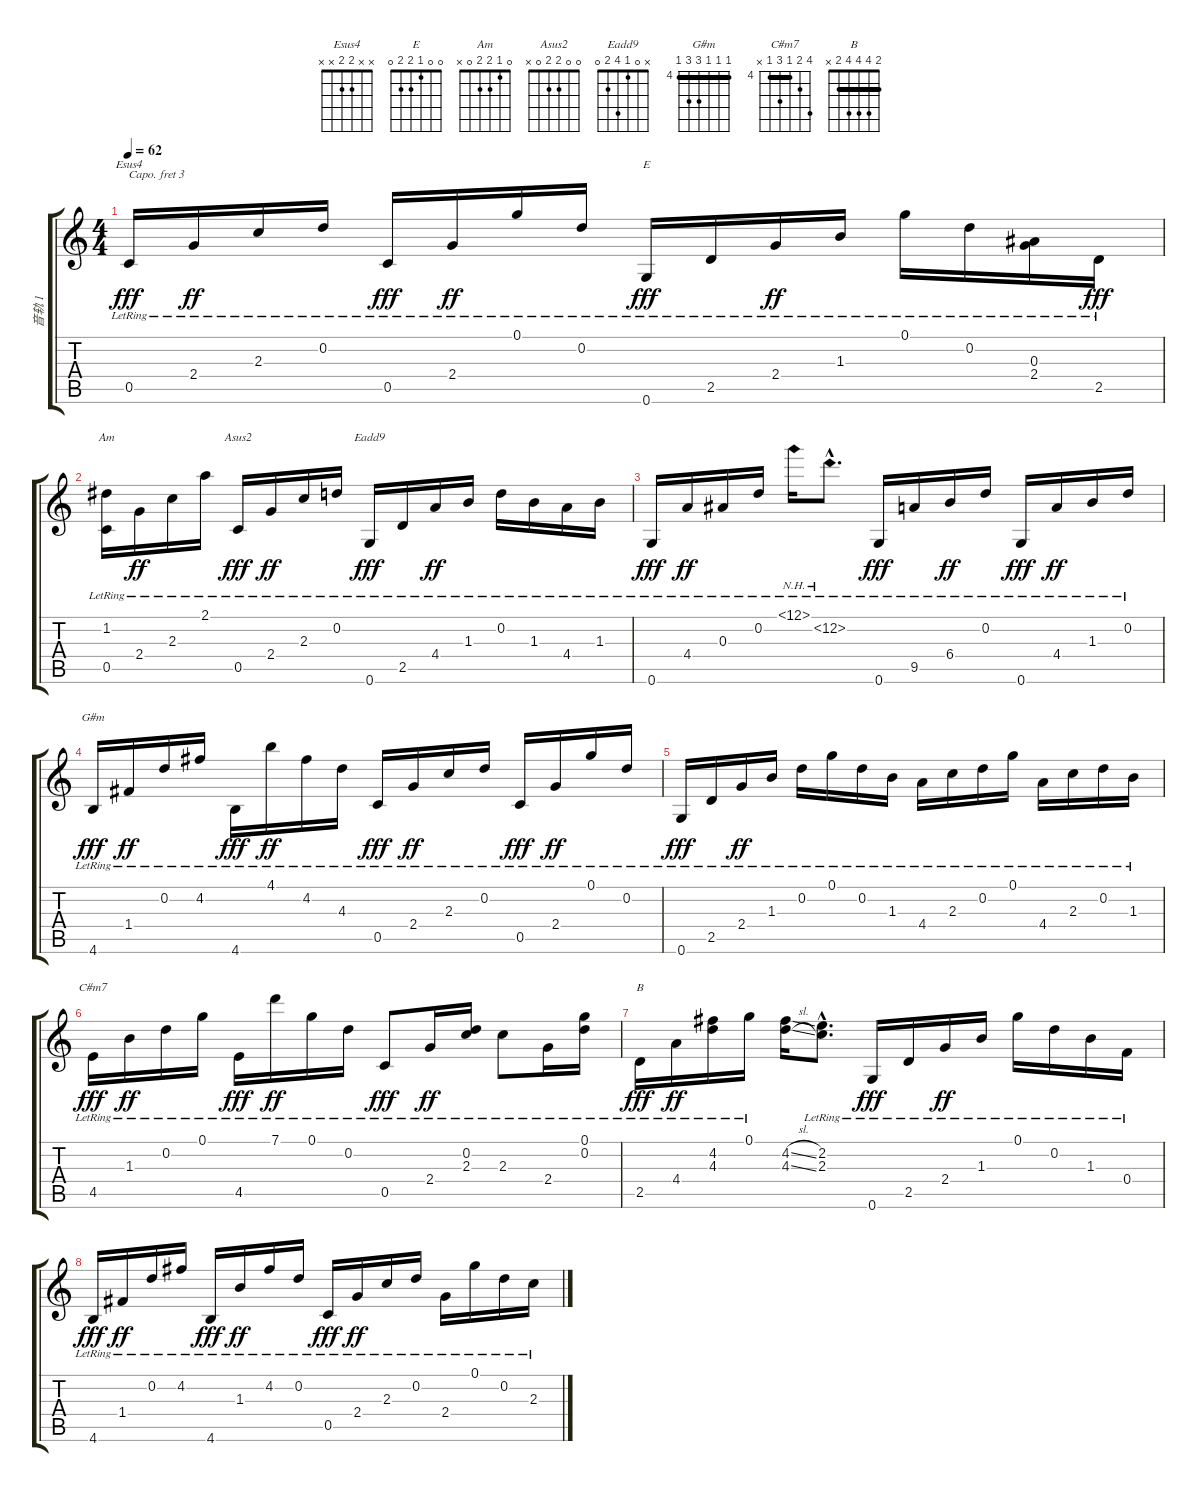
\track ("音轨 1" "音轨 1") {instrument acousticguitarnylon}
\staff {score tabs}
\capo 3
\tuning (E4 B3 G3 D3 A2 E2) {hide}
\chord ("Esus4" x x 2 2 x x)
\chord ("E" 0 0 1 2 2 0)
\chord ("Am" 0 1 2 2 0 x)
\chord ("Asus2" 0 0 2 2 0 x)
\chord ("Eadd9" x 0 1 4 2 0)
\chord ("G#m" 4 4 4 6 6 4) {firstfret 4 barre 4}
\chord ("C#m7" 7 5 4 6 4 x) {firstfret 4 barre 4}
\chord ("B" 2 4 4 4 2 x) {barre 2}
\ts (4 4)
\tempo 62
\clef g2
\ks c
0.5{lr}.16{ch "Esus4" dy fff} 2.4{lr}.16{dy ff} 2.3{lr}.16 0.2{lr}.16 0.5{lr}.16{dy fff} 2.4{lr}.16{dy ff} 0.1{lr}.16 0.2{lr}.16 0.6{lr}.16{ch "E" dy fff} 2.5{lr}.16 2.4{lr}.16{dy ff} 1.3{lr}.16 0.1{lr}.16 0.2{lr}.16 (0.3{lr} 2.4{lr}).16 2.5{lr}.16{dy fff} |
(1.2{lr} 0.5{lr}).16{ch "Am"} 2.4{lr}.16{dy ff} 2.3{lr}.16 2.1{lr}.16 0.5{lr}.16{ch "Asus2" dy fff} 2.4{lr}.16{dy ff} 2.3{lr}.16 0.2{lr}.16 0.6{lr}.16{ch "Eadd9" dy fff} 2.5{lr}.16 4.4{lr}.16{dy ff} 1.3{lr}.16 0.2{lr}.16 1.3{lr}.16 4.4{lr}.16 1.3{lr}.16 |
0.6{lr}.16{dy fff} 4.4{lr}.16{dy ff} 0.3{lr}.16 0.2{lr}.16 12.1{nh lr}.16 12.2{nh hac lr}.8{d} 0.6{lr}.16{dy fff} 9.5{lr}.16 6.4{lr}.16{dy ff} 0.2{lr}.16 0.6{lr}.16{dy fff} 4.4{lr}.16{dy ff} 1.3{lr}.16 0.2{lr}.16 |
4.6{lr}.16{ch "G#m" dy fff} 1.4{lr}.16{dy ff} 0.2{lr}.16 4.2{lr}.16 4.6{lr}.16{dy fff} 4.1{lr}.16{dy ff} 4.2{lr}.16 4.3{lr}.16 0.5{lr}.16{dy fff} 2.4{lr}.16{dy ff} 2.3{lr}.16 0.2{lr}.16 0.5{lr}.16{dy fff} 2.4{lr}.16{dy ff} 0.1{lr}.16 0.2{lr}.16 |
0.6{lr}.16{dy fff} 2.5{lr}.16 2.4{lr}.16{dy ff} 1.3{lr}.16 0.2{lr}.16 0.1{lr}.16 0.2{lr}.16 1.3{lr}.16 4.4{lr}.16 2.3{lr}.16 0.2{lr}.16 0.1{lr}.16 4.4{lr}.16 2.3{lr}.16 0.2{lr}.16 1.3{lr}.16 |
4.5{lr}.16{ch "C#m7" dy fff} 1.3{lr}.16{dy ff} 0.2{lr}.16 0.1{lr}.16 4.5{lr}.16{dy fff} 7.1{lr}.16{dy ff} 0.1{lr}.16 0.2{lr}.16 0.5{lr}.8{dy fff} 2.4{lr}.16{dy ff} (0.2{lr} 2.3{lr}).16 2.3{lr}.8 2.4{lr}.16 (0.1{lr} 0.2{lr}).16 |
2.5{lr}.16{ch "B" dy fff} 4.4{lr}.16{dy ff} (4.2{lr} 4.3{lr}).16 0.1{lr}.16 (4.2{sl} 4.3{sl}).16 (2.2{hac lr} 2.3{hac lr}).8{d} 0.6{lr}.16{dy fff} 2.5{lr}.16 2.4{lr}.16{dy ff} 1.3{lr}.16 0.1{lr}.16 0.2{lr}.16 1.3{lr}.16 0.4{lr}.16 |
4.6{lr}.16{dy fff} 1.4{lr}.16{dy ff} 0.2{lr}.16 4.2{lr}.16 4.6{lr}.16{dy fff} 1.3{lr}.16{dy ff} 4.2{lr}.16 0.2{lr}.16 0.5{lr}.16{dy fff} 2.4{lr}.16{dy ff} 2.3{lr}.16 0.2{lr}.16 2.4{lr}.16 0.1{lr}.16 0.2{lr}.16 2.3{lr}.16
